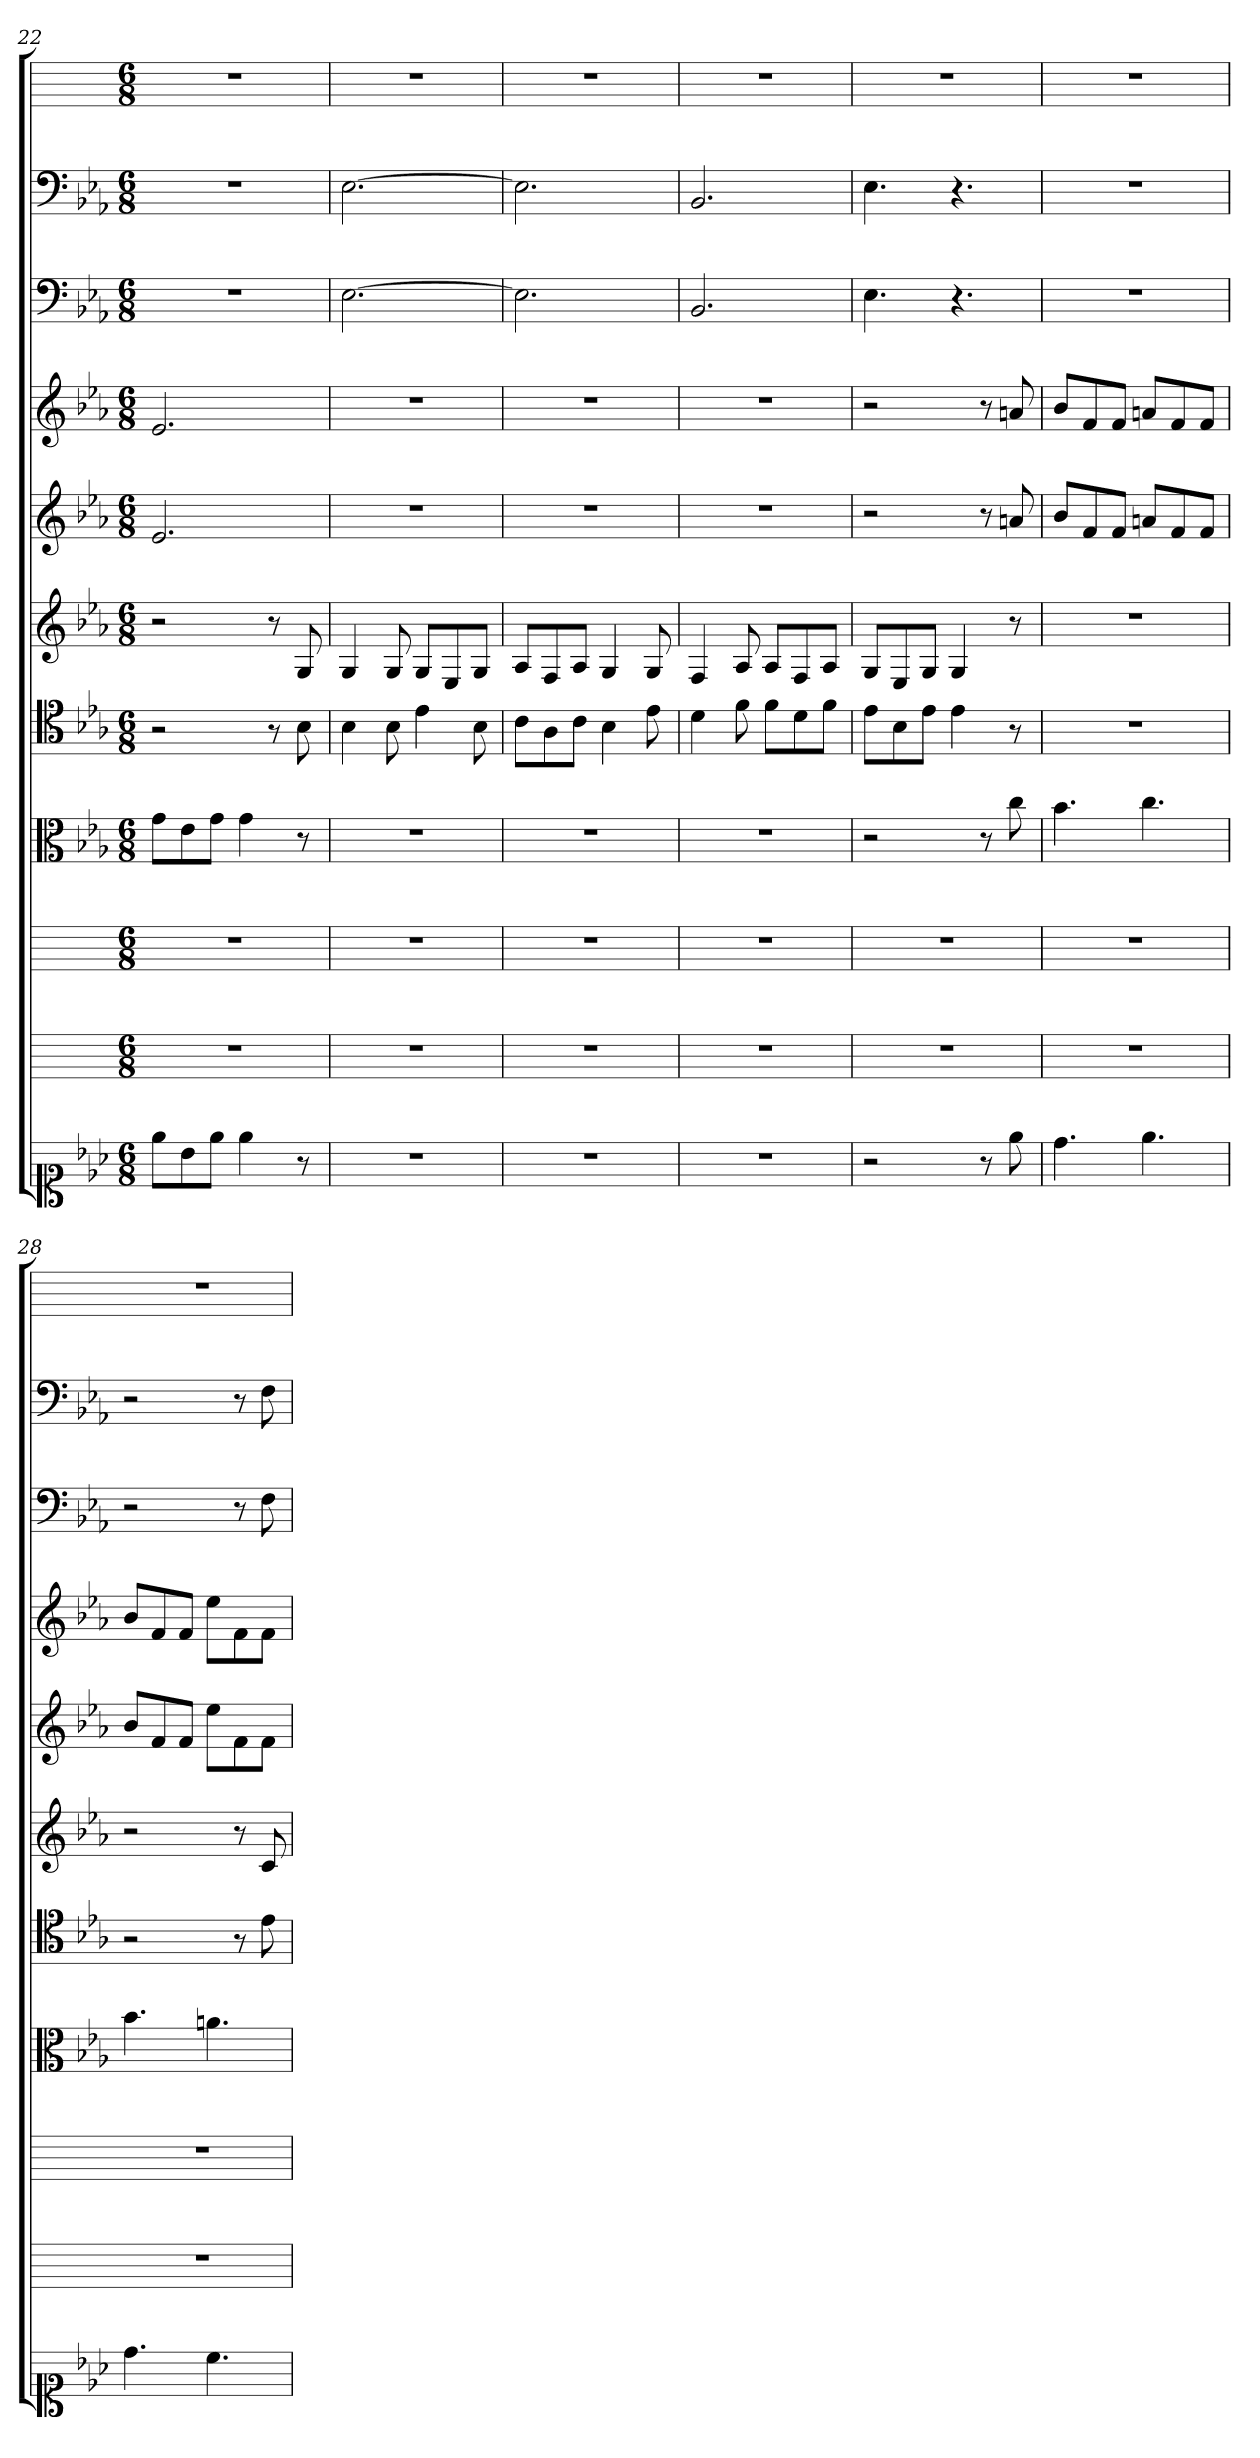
**kern	**kern	**kern	**kern	**kern	**kern	**kern	**kern	**kern	**kern	**kern
*part11	*part10	*part9	*part8	*part7	*part6	*part5	*part4	*part3	*part2	*part1
*staff11	*staff10	*staff9	*staff8	*staff7	*staff6	*staff5	*staff4	*staff3	*staff2	*staff1
*clefC1	*	*	*clefC3	*clefC4	*	*	*	*	*	*
*k[b-e-a-]	*k[]	*k[]	*k[b-e-a-]	*k[b-e-a-]	*k[b-e-a-]	*k[b-e-a-]	*k[b-e-a-]	*k[b-e-a-]	*k[b-e-a-]	*k[]
*M6/8	*M6/8	*M6/8	*M6/8	*M6/8	*M6/8	*M6/8	*M6/8	*M6/8	*M6/8	*M6/8
=22	=22	=22	=22	=22	=22	=22	=22	=22	=22	=22
8ee-\L	2.r	2.r	8g\L	2r	2r	2.e-	2.e-	2.r	2.r	2.r
8b-\	.	.	8e-\	.	.	.	.	.	.	.
8ee-\J	.	.	8g\J	.	.	.	.	.	.	.
4ee-	.	.	4g	.	.	.	.	.	.	.
.	.	.	.	8r	8r	.	.	.	.	.
8r	.	.	8r	8B-	8G	.	.	.	.	.
=23	=23	=23	=23	=23	=23	=23	=23	=23	=23	=23
2.r	2.r	2.r	2.r	4B-	4G	2.r	2.r	[2.E-	[2.E-	2.r
.	.	.	.	8B-	8G	.	.	.	.	.
.	.	.	.	4e-	8GL	.	.	.	.	.
.	.	.	.	.	8E-	.	.	.	.	.
.	.	.	.	8B-	8GJ	.	.	.	.	.
=24	=24	=24	=24	=24	=24	=24	=24	=24	=24	=24
2.r	2.r	2.r	2.r	8c\L	8A-L	2.r	2.r	2.E-]	2.E-]	2.r
.	.	.	.	8A-\	8F	.	.	.	.	.
.	.	.	.	8c\J	8A-J	.	.	.	.	.
.	.	.	.	4B-	4G	.	.	.	.	.
.	.	.	.	8e-	8G	.	.	.	.	.
=25	=25	=25	=25	=25	=25	=25	=25	=25	=25	=25
2.r	2.r	2.r	2.r	4d	4F	2.r	2.r	2.BB-	2.BB-	2.r
.	.	.	.	8f	8A-	.	.	.	.	.
.	.	.	.	8f\L	8A-L	.	.	.	.	.
.	.	.	.	8d\	8F	.	.	.	.	.
.	.	.	.	8f\J	8A-J	.	.	.	.	.
=26	=26	=26	=26	=26	=26	=26	=26	=26	=26	=26
2r	2.r	2.r	2r	8e-\L	8GL	2r	2r	4.E-	4.E-	2.r
.	.	.	.	8B-\	8E-	.	.	.	.	.
.	.	.	.	8e-\J	8GJ	.	.	.	.	.
.	.	.	.	4e-	4G	.	.	4.r	4.r	.
8r	.	.	8r	.	.	8r	8r	.	.	.
8ee-	.	.	8cc	8r	8r	8an	8an	.	.	.
=27	=27	=27	=27	=27	=27	=27	=27	=27	=27	=27
4.dd	2.r	2.r	4.b-	2.r	2.r	8b-L	8b-L	2.r	2.r	2.r
.	.	.	.	.	.	8f	8f	.	.	.
.	.	.	.	.	.	8fJ	8fJ	.	.	.
4.ee-	.	.	4.cc	.	.	8anL	8anL	.	.	.
.	.	.	.	.	.	8f	8f	.	.	.
.	.	.	.	.	.	8fJ	8fJ	.	.	.
=28	=28	=28	=28	=28	=28	=28	=28	=28	=28	=28
4.dd	2.r	2.r	4.b-	2r	2r	8b-L	8b-L	2r	2r	2.r
.	.	.	.	.	.	8f	8f	.	.	.
.	.	.	.	.	.	8fJ	8fJ	.	.	.
4.cc	.	.	4.an	.	.	8ee-L	8ee-L	.	.	.
.	.	.	.	8r	8r	8f	8f	8r	8r	.
.	.	.	.	8e-	8c	8fJ	8fJ	8F	8F	.
=	=	=	=	=	=	=	=	=	=	=
*-	*-	*-	*-	*-	*-	*-	*-	*-	*-	*-
